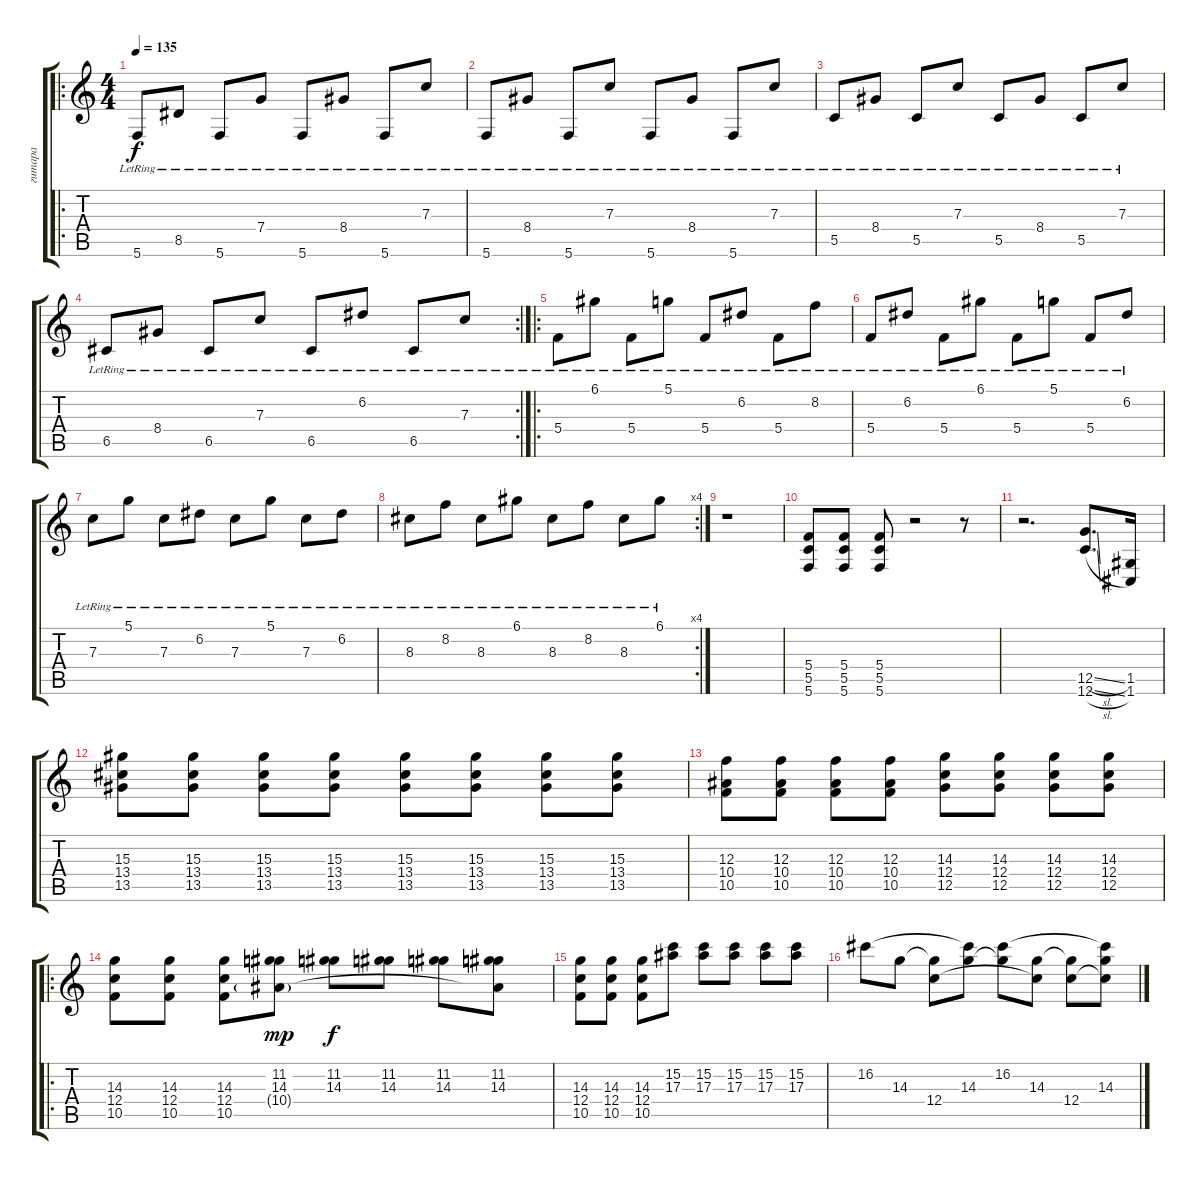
\track ("гитара" "гитара") {instrument distortionguitar}
\staff {score tabs}
\tuning (D4 A3 F3 C3 G2 C2) {hide}
\ro
\ts (4 4)
\tempo 135
\clef g2
\ks c
5.6{lr}.8{dy f instrument electricguitarclean} 8.5{lr}.8 5.6{lr}.8 7.4{lr}.8 5.6{lr}.8 8.4{lr}.8 5.6{lr}.8 7.3{lr}.8 |
5.6{lr}.8 8.4{lr}.8 5.6{lr}.8 7.3{lr}.8 5.6{lr}.8 8.4{lr}.8 5.6{lr}.8 7.3{lr}.8 |
5.5{lr}.8 8.4{lr}.8 5.5{lr}.8 7.3{lr}.8 5.5{lr}.8 8.4{lr}.8 5.5{lr}.8 7.3{lr}.8 |
\rc 2
6.5{lr}.8 8.4{lr}.8 6.5{lr}.8 7.3{lr}.8 6.5{lr}.8 6.2{lr}.8 6.5{lr}.8 7.3{lr}.8 |
\ro
5.4{lr}.8 6.1{lr}.8 5.4{lr}.8 5.1{lr}.8 5.4{lr}.8 6.2{lr}.8 5.4{lr}.8 8.2{lr}.8 |
5.4{lr}.8 6.2{lr}.8 5.4{lr}.8 6.1{lr}.8 5.4{lr}.8 5.1{lr}.8 5.4{lr}.8 6.2{lr}.8 |
7.3{lr}.8 5.1{lr}.8 7.3{lr}.8 6.2{lr}.8 7.3{lr}.8 5.1{lr}.8 7.3{lr}.8 6.2{lr}.8 |
\rc 4
8.3{lr}.8 8.2{lr}.8 8.3{lr}.8 6.1{lr}.8 8.3{lr}.8 8.2{lr}.8 8.3{lr}.8 6.1{lr}.8 |
r.1 |
(5.4 5.5 5.6).8{instrument distortionguitar} (5.4 5.5 5.6).8 (5.4 5.5 5.6).8 r.2 r.8 |
r.2{d} (12.5{sl} 12.6{sl}).8{d} (1.5 1.6).16 |
(15.3 13.4 13.5).8 (15.3 13.4 13.5).8 (15.3 13.4 13.5).8 (15.3 13.4 13.5).8 (15.3 13.4 13.5).8 (15.3 13.4 13.5).8 (15.3 13.4 13.5).8 (15.3 13.4 13.5).8 |
(12.3 10.4 10.5).8 (12.3 10.4 10.5).8 (12.3 10.4 10.5).8 (12.3 10.4 10.5).8 (14.3 12.4 12.5).8 (14.3 12.4 12.5).8 (14.3 12.4 12.5).8 (14.3 12.4 12.5).8 |
\ro
(14.3 12.4 10.5).8 (14.3 12.4 10.5).8 (14.3 12.4 10.5).8 (11.2 14.3 10.4{g}).8{dy mp} (11.2 14.3).8{dy f} (11.2 14.3).8 (11.2 14.3).8 (11.2 14.3 10.4{t}).8 |
(14.3 12.4 10.5).8 (14.3 12.4 10.5).8 (14.3 12.4 10.5).8 (15.2 17.3).8 (15.2 17.3).8 (15.2 17.3).8 (15.2 17.3).8 (15.2 17.3).8 |
16.2.8 14.3.8 (14.3{t} 12.4).8 (16.2{t} 14.3).8 (16.2 14.3{t}).8 (14.3 12.4{t}).8 (14.3{t} 12.4).8 (16.2{t} 14.3 12.4{t}).8
